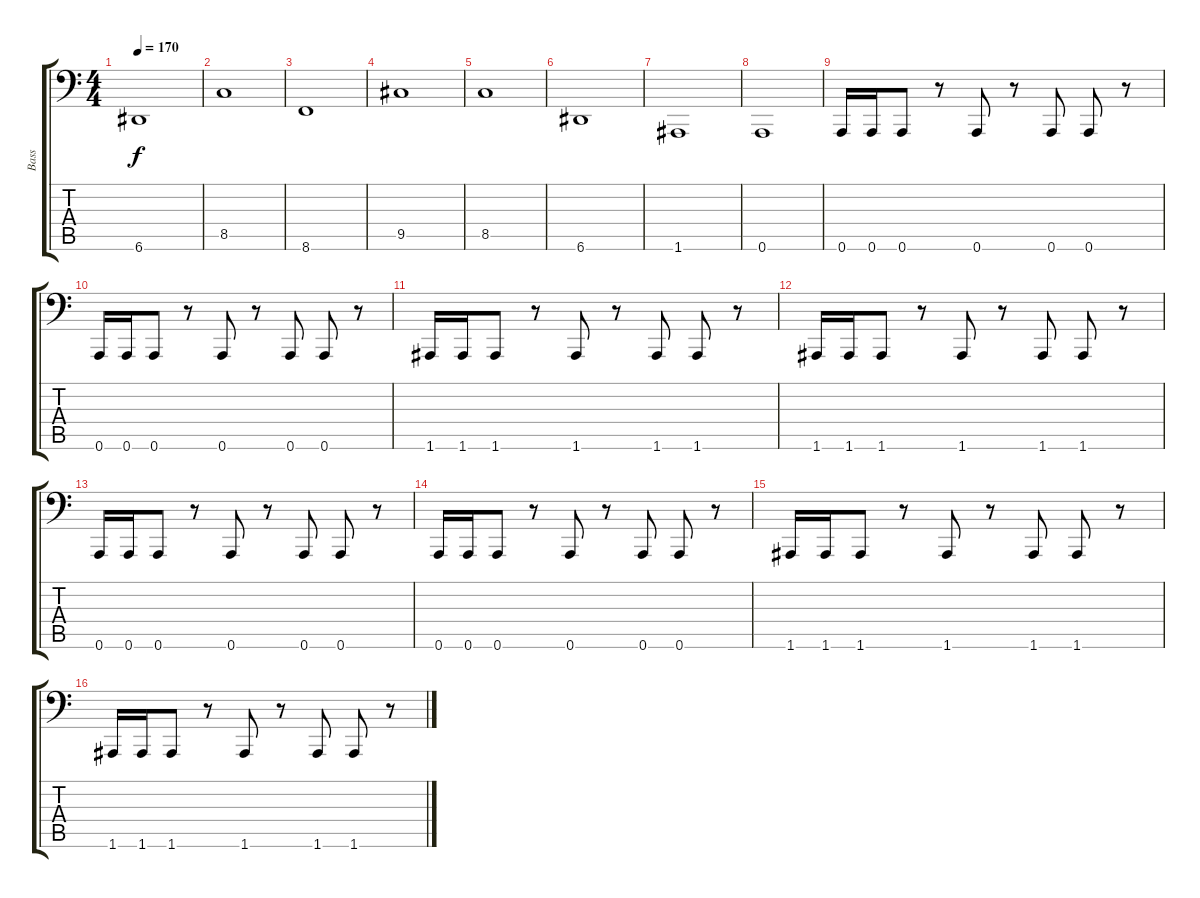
\track ("Bass" "Bass") {instrument electricbasspick}
\staff {score tabs}
\tuning (C3 G2 D2 A1 E1 A0) {hide}
\ts (4 4)
\tempo 170
\clef f4
\ks c
6.6.1{dy f} |
8.5.1 |
8.6.1 |
9.5.1 |
8.5.1 |
6.6.1 |
1.6.1 |
0.6.1 |
0.6.16 0.6.16 0.6.8 r.8 0.6.8 r.8 0.6.8 0.6.8 r.8 |
0.6.16 0.6.16 0.6.8 r.8 0.6.8 r.8 0.6.8 0.6.8 r.8 |
1.6.16 1.6.16 1.6.8 r.8 1.6.8 r.8 1.6.8 1.6.8 r.8 |
1.6.16 1.6.16 1.6.8 r.8 1.6.8 r.8 1.6.8 1.6.8 r.8 |
0.6.16 0.6.16 0.6.8 r.8 0.6.8 r.8 0.6.8 0.6.8 r.8 |
0.6.16 0.6.16 0.6.8 r.8 0.6.8 r.8 0.6.8 0.6.8 r.8 |
1.6.16 1.6.16 1.6.8 r.8 1.6.8 r.8 1.6.8 1.6.8 r.8 |
1.6.16 1.6.16 1.6.8 r.8 1.6.8 r.8 1.6.8 1.6.8 r.8
